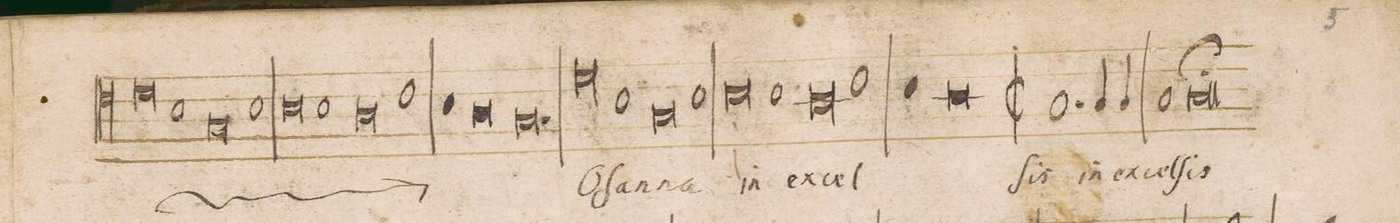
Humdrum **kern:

**kern	**text
*I"TENOR	*
*clefC4	*
*k[]	*
*met(C|)	*
*M3/1	*
0d	-ſan-
1B	-na
=54	=54
0G	in
1B	ex-
=55	=55
0B	-cel-
1B	-ſis
=56	=56
0A	in
1c	ex-
=57	=57
*col	*
1B	-cel-
0A	.
*Xcol	*
=58	=58
0.G	-ſis
*	*Xij
=59	=59
0d	O-
1B	-ſan-
=60	=60
0G	-na
1B	in
=61	=61
0B	ex-
1B	-cel-
=62	=62
0A	.
1c	.
=63	=63
*col	*
1B	.
0A	.
*Xcol	*
=64	=64
*M2/1	*
*met(C|)	*
1.G	-ſis
4G/	in
4G/	ex-
=65	=65
1G	-cel-
1G;	-ſis
==	==
*-	*-
